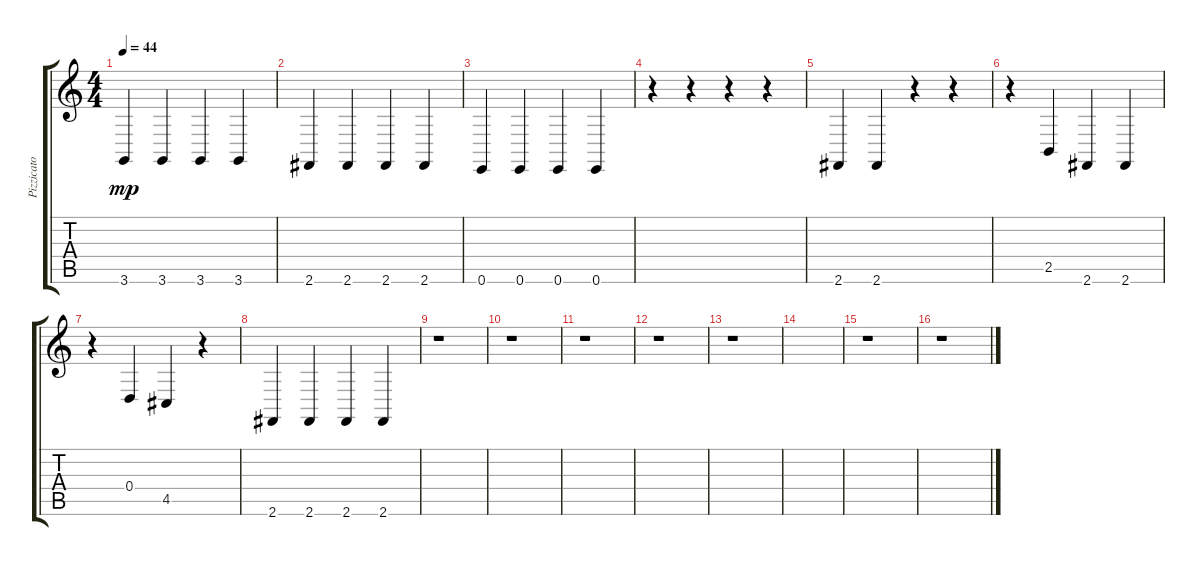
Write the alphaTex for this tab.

\track ("Pizzicato Lower" "Pizzicato ") {instrument pizzicatostrings}
\staff {score tabs}
\tuning (E4 B3 G3 D3 A2 E2) {hide}
\ts (4 4)
\tempo 44
\clef g2
\ks c
3.6.4{dy mp} 3.6.4 3.6.4 3.6.4 |
2.6.4 2.6.4 2.6.4 2.6.4 |
0.6.4 0.6.4 0.6.4 0.6.4 |
r.4 r.4 r.4 r.4 |
2.6.4 2.6.4 r.4 r.4 |
r.4 2.5.4 2.6.4 2.6.4 |
r.4 0.4.4 4.5.4 r.4 |
2.6.4 2.6.4 2.6.4 2.6.4 |
r.1 |
r.1 |
r.1 |
r.1 |
r.1 |
|
r.1 |
r.1
